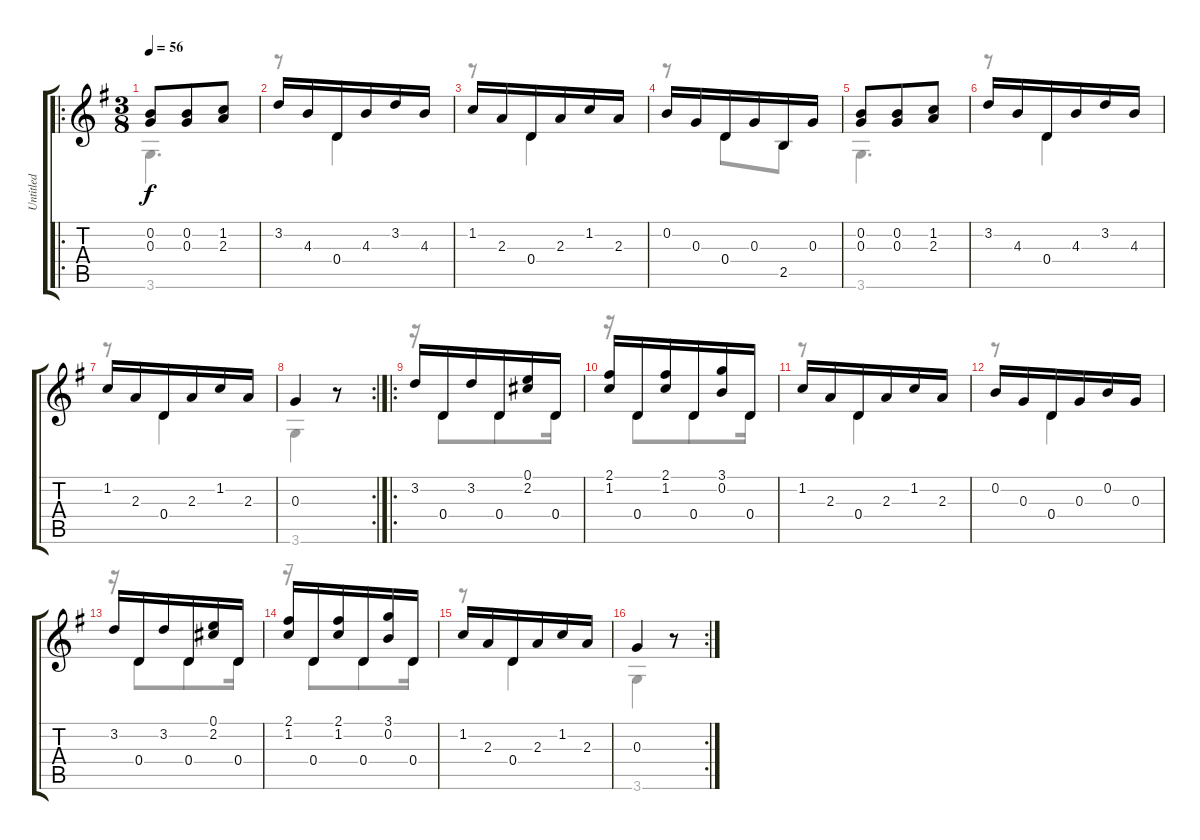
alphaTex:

\track ("Untitled" "Untitled") {instrument acousticguitarnylon}
\staff {score tabs}
\tuning (E4 B3 G3 D3 A2 E2) {hide}
\voice
\ro
\ts (3 8)
\tempo 56
\clef g2
\ks g
(0.2 0.3).8{dy f} (0.2 0.3).8 (1.2 2.3).8 |
3.2.16 4.3.16 0.4.16 4.3.16 3.2.16 4.3.16 |
1.2.16 2.3.16 0.4.16 2.3.16 1.2.16 2.3.16 |
0.2.16 0.3.16 0.4.16 0.3.16 2.5.16 0.3.16 |
(0.2 0.3).8 (0.2 0.3).8 (1.2 2.3).8 |
3.2.16 4.3.16 0.4.16 4.3.16 3.2.16 4.3.16 |
1.2.16 2.3.16 0.4.16 2.3.16 1.2.16 2.3.16 |
\rc 2
0.3.4 r.8 |
\ro
3.2.16 0.4.16 3.2.16 0.4.16 (0.1 2.2).16 0.4.16 |
(2.1 1.2).16 0.4.16 (2.1 1.2).16 0.4.16 (3.1 0.2).16 0.4.16 |
1.2.16 2.3.16 0.4.16 2.3.16 1.2.16 2.3.16 |
0.2.16 0.3.16 0.4.16 0.3.16 0.2.16 0.3.16 |
3.2.16 0.4.16 3.2.16 0.4.16 (0.1 2.2).16 0.4.16 |
(2.1 1.2).16 0.4.16 (2.1 1.2).16 0.4.16 (3.1 0.2).16 0.4.16 |
1.2.16 2.3.16 0.4.16 2.3.16 1.2.16 2.3.16 |
\rc 2
0.3.4 r.8
\voice
\clef g2
\ottava regular
\simile none
\ks g
3.6.4{d dy f} |
r.8 0.4.4 |
r.8 0.4.4 |
r.8 0.4.8 2.5.8 |
3.6.4{d} |
r.8 0.4.4 |
r.8 0.4.4 |
3.6.4 r.8 |
r.16 0.4.8 0.4.8 0.4.16 |
r.16 0.4.8 0.4.8 0.4.16 |
r.8 0.4.4 |
r.8 0.4.4 |
r.16 0.4.8 0.4.8 0.4.16 |
r.16 0.4.8 0.4.8 0.4.16 |
r.8 0.4.4 |
3.6.4 r.8
